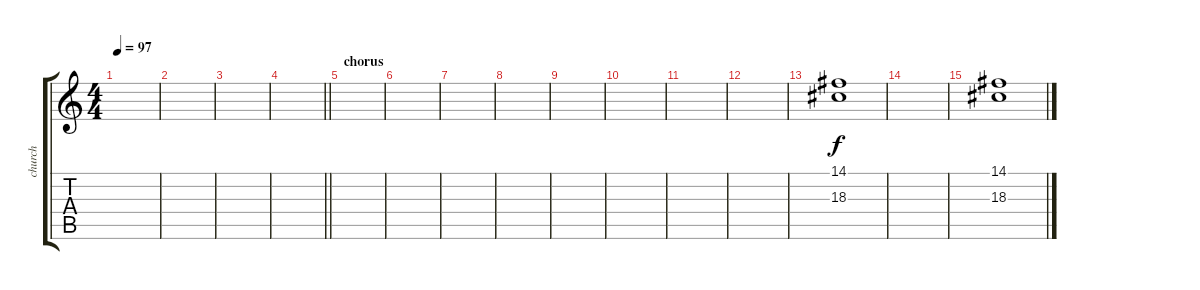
\track ("church" "church") {instrument tubularbells}
\staff {score tabs}
\tuning (E4 B3 G3 D3 A2 E2) {hide}
\ts (4 4)
\tempo 97
\clef g2
\ks c
|
|
|
\barLineRight lightlight
|
\section ("" "chorus")
|
|
|
|
|
|
|
|
(14.1 18.3).1 |
|
(14.1 18.3).1
